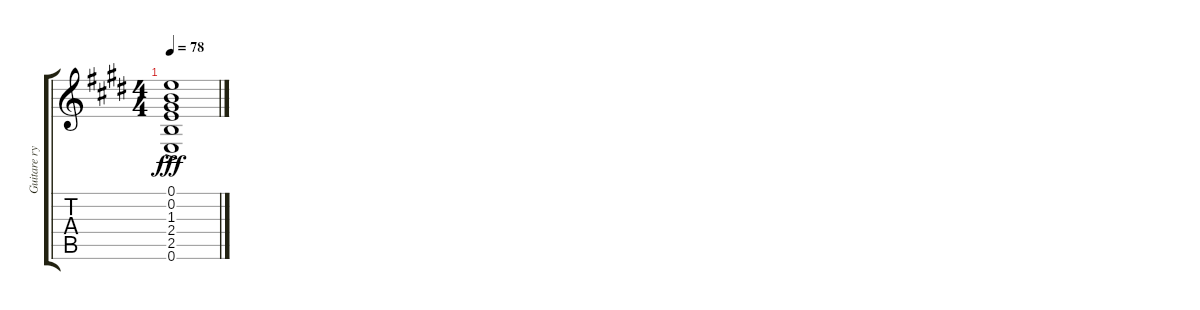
\track ("Guitare rythmique" "Guitare ry") {instrument acousticguitarsteel}
\staff {score tabs}
\tuning (E4 B3 G3 D3 A2 E2) {hide}
\ts (4 4)
\tempo 78
\clef g2
\ks e
(0.1 0.2 1.3{ac} 2.4 2.5 0.6).1{dy fff}
